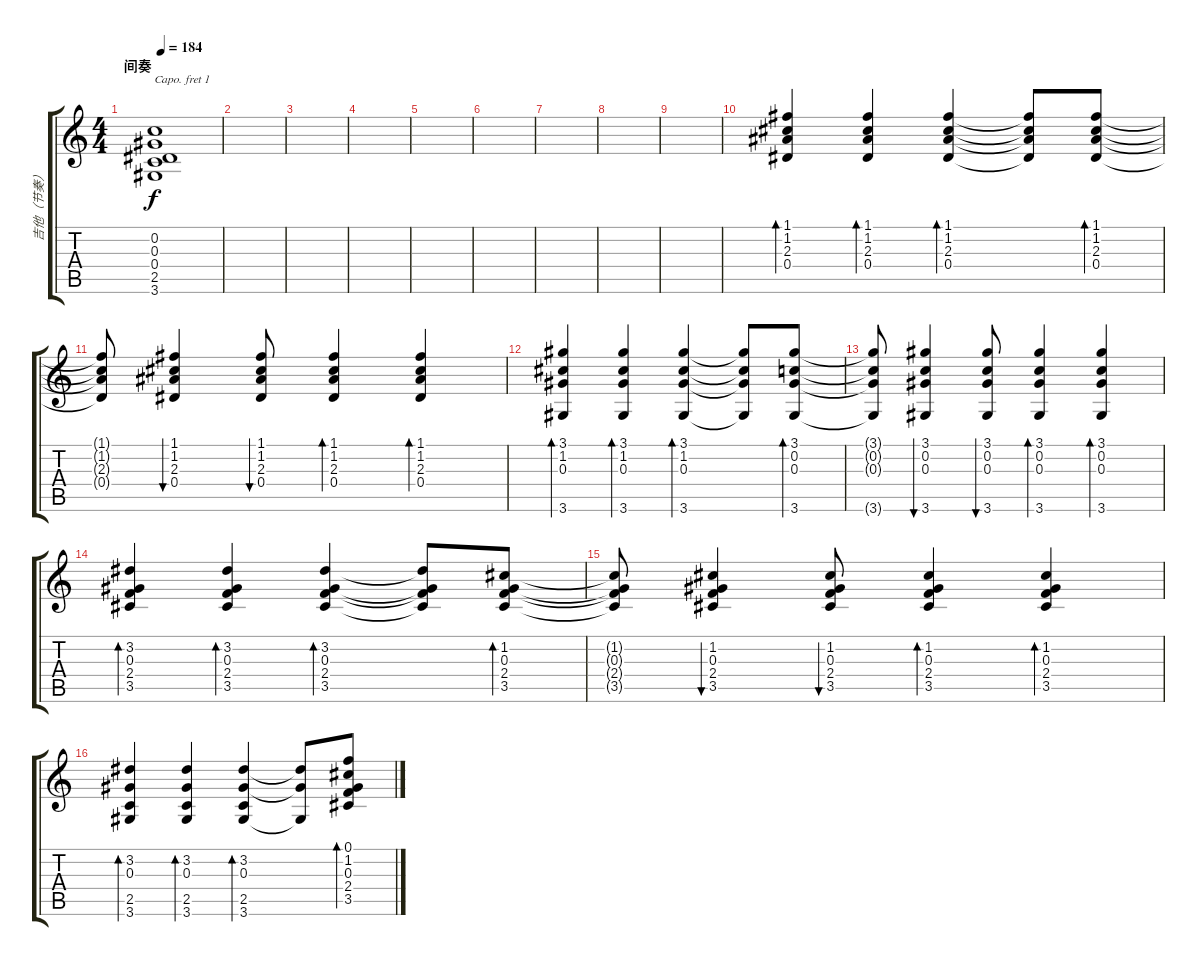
\track ("吉他（节奏）" "吉他（节奏）") {instrument acousticguitarnylon}
\staff {score tabs}
\capo 1
\tuning (E4 B3 G3 D3 A2 E2) {hide}
\ts (4 4)
\section ("" "间奏")
\tempo 184
\clef g2
\ks c
(0.2{t} 0.3{t} 0.4{t} 2.5{t} 3.6{t}).1{dy f} |
|
|
|
|
|
|
|
|
(1.1 1.2 2.3 0.4).4{bd 60 volume 8} (1.1 1.2 2.3 0.4).4{bd 60} (1.1 1.2 2.3 0.4).4{bd 60} (1.1{t} 1.2{t} 2.3{t} 0.4{t}).8 (1.1 1.2 2.3 0.4).8{bd 60} |
(1.1{t} 1.2{t} 2.3{t} 0.4{t}).8 (1.1 1.2 2.3 0.4).4{bu 60} (1.1 1.2 2.3 0.4).8{bu 60} (1.1 1.2 2.3 0.4).4{bd 60} (1.1 1.2 2.3 0.4).4{bd 60} |
(3.1 1.2 0.3 3.6).4{bd 60 volume 9} (3.1 1.2 0.3 3.6).4{bd 60} (3.1 1.2 0.3 3.6).4{bd 60} (3.1{t} 1.2{t} 0.3{t} 3.6{t}).8 (3.1 0.2 0.3 3.6).8{bd 60} |
(3.1{t} 0.2{t} 0.3{t} 3.6{t}).8 (3.1 0.2 0.3 3.6).4{bu 60} (3.1 0.2 0.3 3.6).8{bu 60} (3.1 0.2 0.3 3.6).4{bd 60} (3.1 0.2 0.3 3.6).4{bd 60} |
(3.2 0.3 2.4 3.5).4{bd 60 volume 10} (3.2 0.3 2.4 3.5).4{bd 60} (3.2 0.3 2.4 3.5).4{bd 60} (3.2{t} 0.3{t} 2.4{t} 3.5{t}).8 (1.2 0.3 2.4 3.5).8{bd 60} |
(1.2{t} 0.3{t} 2.4{t} 3.5{t}).8 (1.2 0.3 2.4 3.5).4{bu 60} (1.2 0.3 2.4 3.5).8{bu 60} (1.2 0.3 2.4 3.5).4{bd 60} (1.2 0.3 2.4 3.5).4{bd 60} |
(3.2 0.3 2.5 3.6).4{bd 60 volume 9} (3.2 0.3 2.5 3.6).4{bd 60} (3.2 0.3 2.5 3.6).4{bd 60} (3.2{t} 0.3{t} 3.6{t}).8 (0.1 1.2 0.3 2.4 3.5).8{bd 60}
